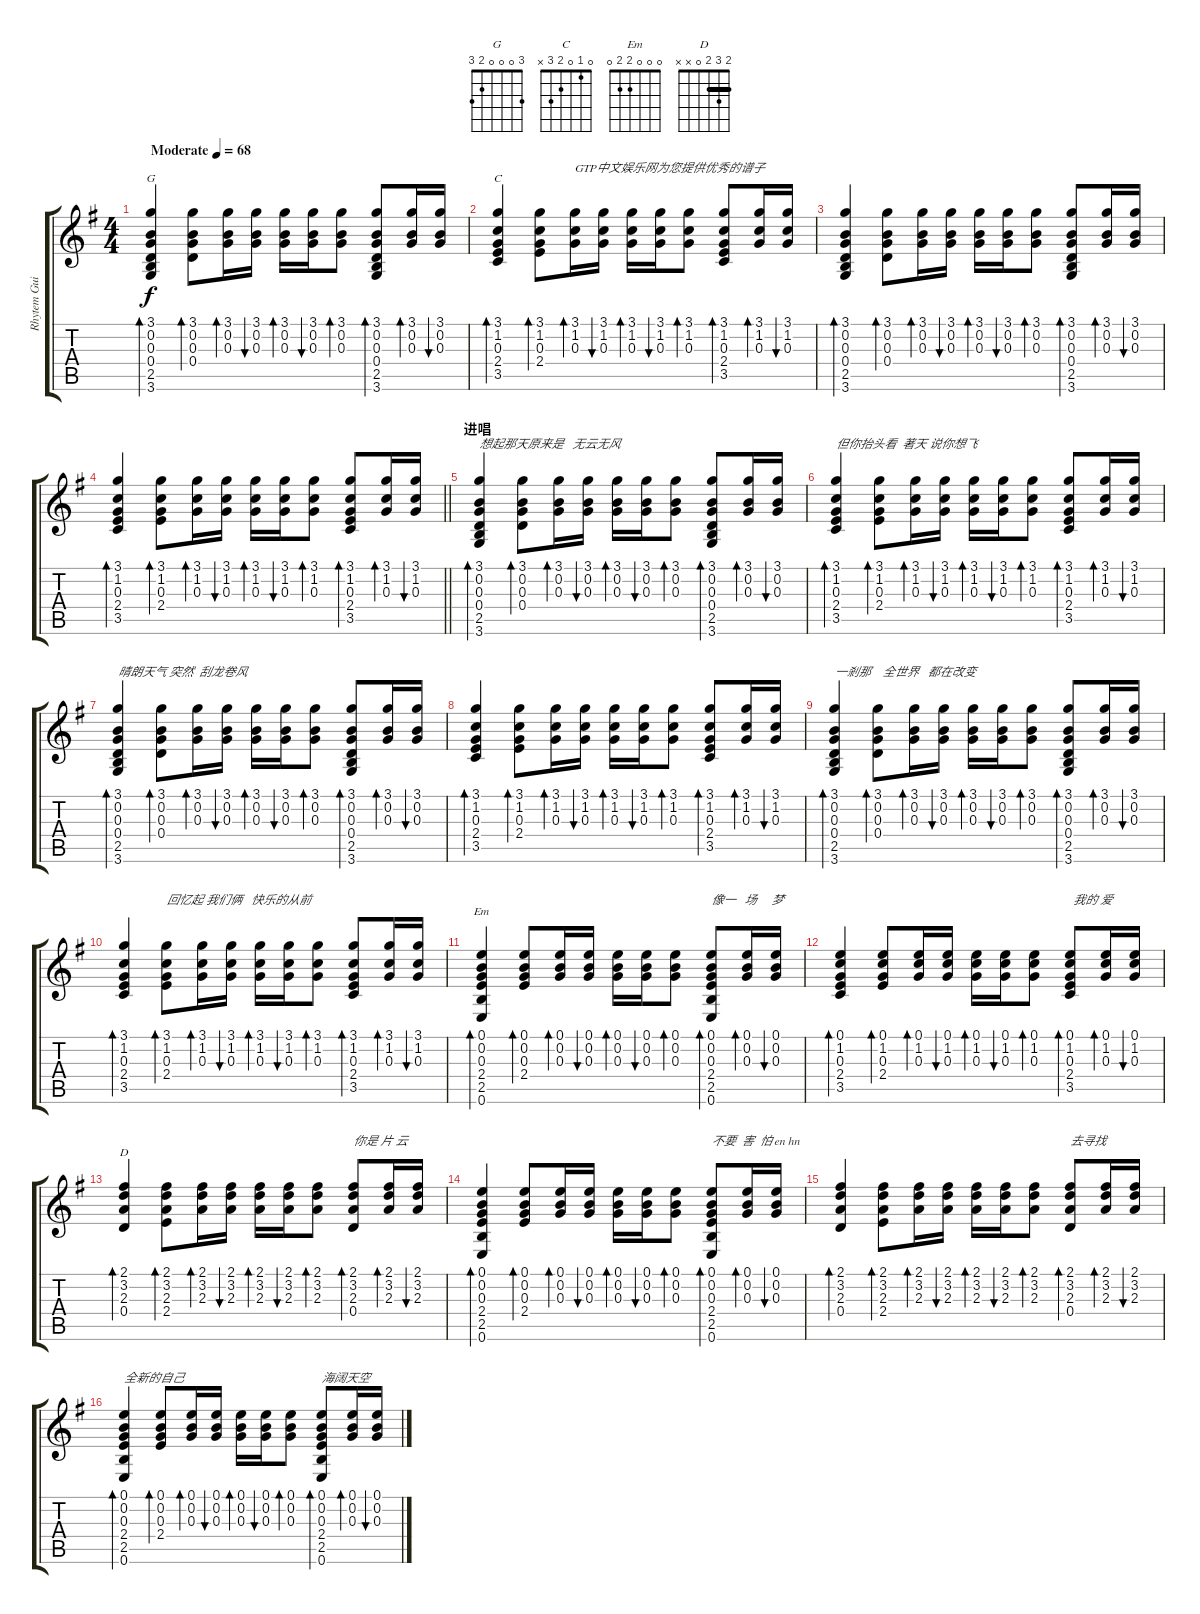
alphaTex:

\track ("Rhytem Guitar " "Rhytem Gui") {instrument acousticguitarsteel}
\staff {score tabs}
\tuning (E4 B3 G3 D3 A2 E2) {hide}
\chord ("G" 3 0 0 0 2 3)
\chord ("C" 0 1 0 2 3 x)
\chord ("Em" 0 0 0 2 2 0)
\chord ("D" 2 3 2 0 x x) {barre 2}
\ts (4 4)
\tempo (68 "Moderate")
\clef g2
\ks g
(3.1 0.2 0.3 0.4 2.5 3.6).4{bd 60 ch "G" dy f instrument acousticguitarsteel} (3.1 0.2 0.3 0.4).8{bd 120} (3.1 0.2 0.3).16{bd 120} (3.1 0.2 0.3).16{bu 120} (3.1 0.2 0.3).16{bd 120} (3.1 0.2 0.3).16{bu 120} (3.1 0.2 0.3).8{bd 120} (3.1 0.2 0.3 0.4 2.5 3.6).8{bd 60} (3.1 0.2 0.3).16{bd 120} (3.1 0.2 0.3).16{bu 120} |
(3.1 1.2 0.3 2.4 3.5).4{bd 60 ch "C"} (3.1 1.2 0.3 2.4).8{bd 120} (3.1 1.2 0.3).16{bd 120 txt "GTP中文娱乐网为您提供优秀的谱子"} (3.1 1.2 0.3).16{bu 120} (3.1 1.2 0.3).16{bd 120} (3.1 1.2 0.3).16{bu 120} (3.1 1.2 0.3).8{bd 120} (3.1 1.2 0.3 2.4 3.5).8{bd 120} (3.1 1.2 0.3).16{bd 120} (3.1 1.2 0.3).16{bu 120} |
(3.1 0.2 0.3 0.4 2.5 3.6).4{bd 60} (3.1 0.2 0.3 0.4).8{bd 120} (3.1 0.2 0.3).16{bd 120} (3.1 0.2 0.3).16{bu 120} (3.1 0.2 0.3).16{bd 120} (3.1 0.2 0.3).16{bu 120} (3.1 0.2 0.3).8{bd 120} (3.1 0.2 0.3 0.4 2.5 3.6).8{bd 60} (3.1 0.2 0.3).16{bd 120} (3.1 0.2 0.3).16{bu 120} |
\barLineRight lightlight
(3.1 1.2 0.3 2.4 3.5).4{bd 60} (3.1 1.2 0.3 2.4).8{bd 120} (3.1 1.2 0.3).16{bd 120} (3.1 1.2 0.3).16{bu 120} (3.1 1.2 0.3).16{bd 120} (3.1 1.2 0.3).16{bu 120} (3.1 1.2 0.3).8{bd 120} (3.1 1.2 0.3 2.4 3.5).8{bd 120} (3.1 1.2 0.3).16{bd 120} (3.1 1.2 0.3).16{bu 120} |
\section ("" "进唱")
(3.1 0.2 0.3 0.4 2.5 3.6).4{bd 60 txt "想起那天原来是   无云无风 "} (3.1 0.2 0.3 0.4).8{bd 120} (3.1 0.2 0.3).16{bd 120} (3.1 0.2 0.3).16{bu 120} (3.1 0.2 0.3).16{bd 120} (3.1 0.2 0.3).16{bu 120} (3.1 0.2 0.3).8{bd 120} (3.1 0.2 0.3 0.4 2.5 3.6).8{bd 60} (3.1 0.2 0.3).16{bd 120} (3.1 0.2 0.3).16{bu 120} |
(3.1 1.2 0.3 2.4 3.5).4{bd 60 txt "但你抬头看  著天 说你想飞"} (3.1 1.2 0.3 2.4).8{bd 120} (3.1 1.2 0.3).16{bd 120} (3.1 1.2 0.3).16{bu 120} (3.1 1.2 0.3).16{bd 120} (3.1 1.2 0.3).16{bu 120} (3.1 1.2 0.3).8{bd 120} (3.1 1.2 0.3 2.4 3.5).8{bd 120} (3.1 1.2 0.3).16{bd 120} (3.1 1.2 0.3).16{bu 120} |
(3.1 0.2 0.3 0.4 2.5 3.6).4{bd 60 txt "晴朗天气 突然  刮龙卷风"} (3.1 0.2 0.3 0.4).8{bd 120} (3.1 0.2 0.3).16{bd 120} (3.1 0.2 0.3).16{bu 120} (3.1 0.2 0.3).16{bd 120} (3.1 0.2 0.3).16{bu 120} (3.1 0.2 0.3).8{bd 120} (3.1 0.2 0.3 0.4 2.5 3.6).8{bd 60} (3.1 0.2 0.3).16{bd 120} (3.1 0.2 0.3).16{bu 120} |
(3.1 1.2 0.3 2.4 3.5).4{bd 60} (3.1 1.2 0.3 2.4).8{bd 120} (3.1 1.2 0.3).16{bd 120} (3.1 1.2 0.3).16{bu 120} (3.1 1.2 0.3).16{bd 120} (3.1 1.2 0.3).16{bu 120} (3.1 1.2 0.3).8{bd 120} (3.1 1.2 0.3 2.4 3.5).8{bd 120} (3.1 1.2 0.3).16{bd 120} (3.1 1.2 0.3).16{bu 120} |
(3.1 0.2 0.3 0.4 2.5 3.6).4{bd 60 txt "一剎那　全世界   都在改变"} (3.1 0.2 0.3 0.4).8{bd 120} (3.1 0.2 0.3).16{bd 120} (3.1 0.2 0.3).16{bu 120} (3.1 0.2 0.3).16{bd 120} (3.1 0.2 0.3).16{bu 120} (3.1 0.2 0.3).8{bd 120} (3.1 0.2 0.3 0.4 2.5 3.6).8{bd 60} (3.1 0.2 0.3).16{bd 120} (3.1 0.2 0.3).16{bu 120} |
(3.1 1.2 0.3 2.4 3.5).4{bd 60} (3.1 1.2 0.3 2.4).8{bd 120 txt "回忆起 我们俩   快乐的从前"} (3.1 1.2 0.3).16{bd 120} (3.1 1.2 0.3).16{bu 120} (3.1 1.2 0.3).16{bd 120} (3.1 1.2 0.3).16{bu 120} (3.1 1.2 0.3).8{bd 120} (3.1 1.2 0.3 2.4 3.5).8{bd 120} (3.1 1.2 0.3).16{bd 120} (3.1 1.2 0.3).16{bu 120} |
(0.1 0.2 0.3 2.4 2.5 0.6).4{bd 60 ch "Em"} (0.1 0.2 0.3 2.4).8{bd 120} (0.1 0.2 0.3).16{bd 120} (0.1 0.2 0.3).16{bu 120} (0.1 0.2 0.3).16{bd 120} (0.1 0.2 0.3).16{bu 120} (0.1 0.2 0.3).8{bd 120} (0.1 0.2 0.3 2.4 2.5 0.6).8{bd 120 txt "像一   场     梦"} (0.1 0.2 0.3).16{bd 120} (0.1 0.2 0.3).16{bu 120} |
(0.1 1.2 0.3 2.4 3.5).4{bd 60} (0.1 1.2 0.3 2.4).8{bd 120} (0.1 1.2 0.3).16{bd 120} (0.1 1.2 0.3).16{bu 120} (0.1 1.2 0.3).16{bd 120} (0.1 1.2 0.3).16{bu 120} (0.1 1.2 0.3).8{bd 120} (0.1 1.2 0.3 2.4 3.5).8{bd 120 txt " 我的 爱"} (0.1 1.2 0.3).16{bd 120} (0.1 1.2 0.3).16{bu 120} |
(2.1 3.2 2.3 0.4).4{bd 60 ch "D"} (2.1 3.2 2.3 2.4).8{bd 120} (2.1 3.2 2.3).16{bd 120} (2.1 3.2 2.3).16{bu 120} (2.1 3.2 2.3).16{bd 120} (2.1 3.2 2.3).16{bu 120} (2.1 3.2 2.3).8{bd 120} (2.1 3.2 2.3 0.4).8{bd 120 txt "你是 片 云"} (2.1 3.2 2.3).16{bd 120} (2.1 3.2 2.3).16{bu 120} |
(0.1 0.2 0.3 2.4 2.5 0.6).4{bd 60} (0.1 0.2 0.3 2.4).8{bd 120} (0.1 0.2 0.3).16{bd 120} (0.1 0.2 0.3).16{bu 120} (0.1 0.2 0.3).16{bd 120} (0.1 0.2 0.3).16{bu 120} (0.1 0.2 0.3).8{bd 120} (0.1 0.2 0.3 2.4 2.5 0.6).8{bd 120 txt "不要  害  怕 en hn"} (0.1 0.2 0.3).16{bd 120} (0.1 0.2 0.3).16{bu 120} |
(2.1 3.2 2.3 0.4).4{bd 60} (2.1 3.2 2.3 2.4).8{bd 120} (2.1 3.2 2.3).16{bd 120} (2.1 3.2 2.3).16{bu 120} (2.1 3.2 2.3).16{bd 120} (2.1 3.2 2.3).16{bu 120} (2.1 3.2 2.3).8{bd 120} (2.1 3.2 2.3 0.4).8{bd 120 txt "去寻找　"} (2.1 3.2 2.3).16{bd 120} (2.1 3.2 2.3).16{bu 120} |
(0.1 0.2 0.3 2.4 2.5 0.6).4{bd 60 txt "全新的自己"} (0.1 0.2 0.3 2.4).8{bd 120} (0.1 0.2 0.3).16{bd 120} (0.1 0.2 0.3).16{bu 120} (0.1 0.2 0.3).16{bd 120} (0.1 0.2 0.3).16{bu 120} (0.1 0.2 0.3).8{bd 120} (0.1 0.2 0.3 2.4 2.5 0.6).8{bd 120 txt "海阔天空"} (0.1 0.2 0.3).16{bd 120} (0.1 0.2 0.3).16{bu 120}
